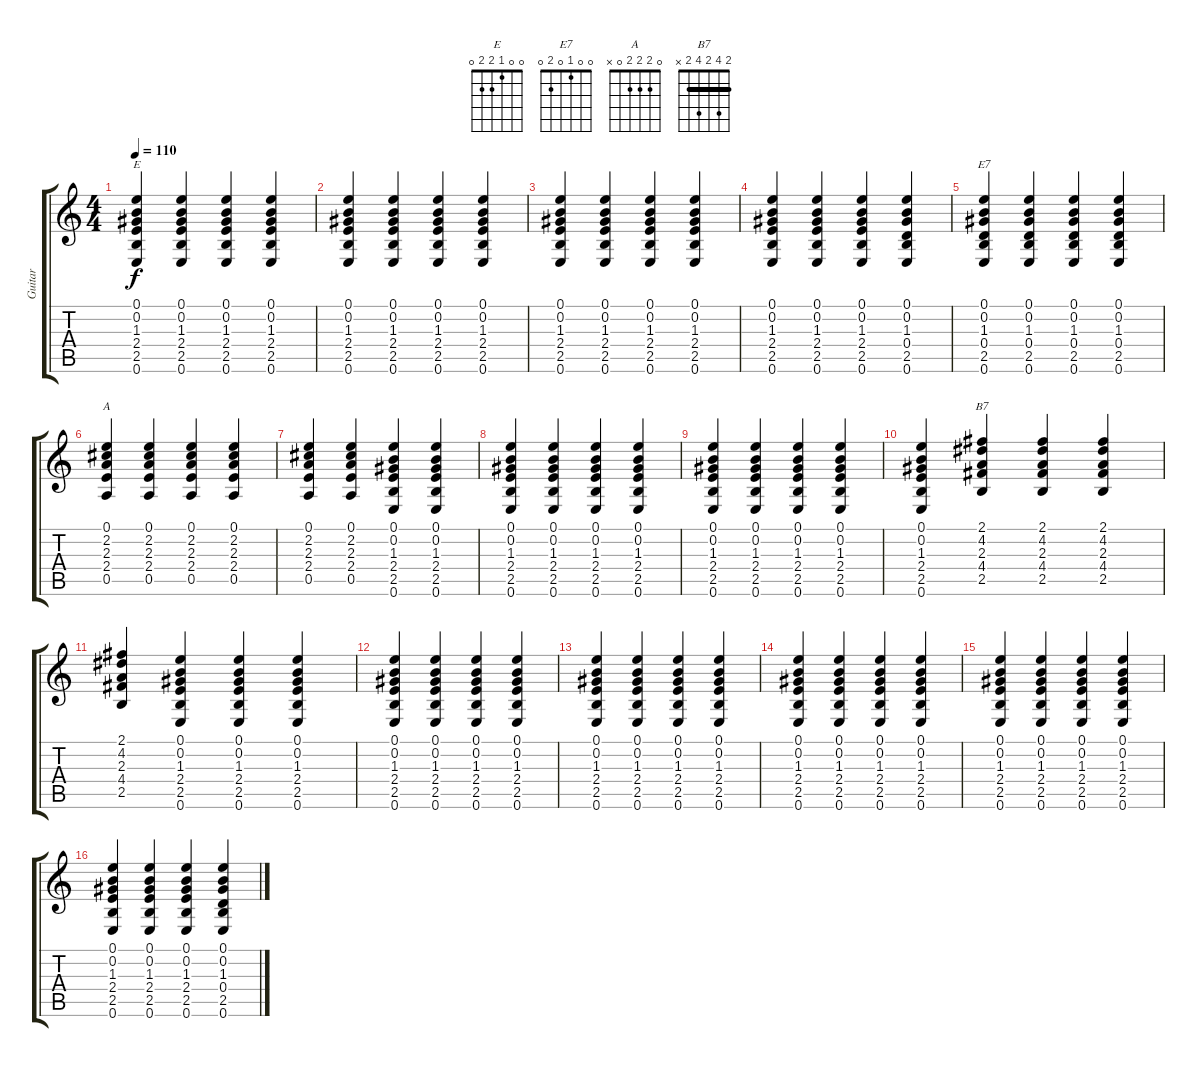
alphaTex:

\track ("Guitar" "Guitar") {instrument acousticguitarsteel}
\staff {score tabs}
\tuning (E4 B3 G3 D3 A2 E2) {hide}
\chord ("E" 0 0 1 2 2 0)
\chord ("E7" 0 0 1 0 2 0)
\chord ("A" 0 2 2 2 0 x)
\chord ("B7" 2 4 2 4 2 x) {barre 2}
\ts (4 4)
\tempo 110
\clef g2
\ks c
(0.1 0.2 1.3 2.4 2.5 0.6).4{ch "E" dy f} (0.1 0.2 1.3 2.4 2.5 0.6).4 (0.1 0.2 1.3 2.4 2.5 0.6).4 (0.1 0.2 1.3 2.4 2.5 0.6).4 |
(0.1 0.2 1.3 2.4 2.5 0.6).4 (0.1 0.2 1.3 2.4 2.5 0.6).4 (0.1 0.2 1.3 2.4 2.5 0.6).4 (0.1 0.2 1.3 2.4 2.5 0.6).4 |
(0.1 0.2 1.3 2.4 2.5 0.6).4 (0.1 0.2 1.3 2.4 2.5 0.6).4 (0.1 0.2 1.3 2.4 2.5 0.6).4 (0.1 0.2 1.3 2.4 2.5 0.6).4 |
(0.1 0.2 1.3 2.4 2.5 0.6).4 (0.1 0.2 1.3 2.4 2.5 0.6).4 (0.1 0.2 1.3 2.4 2.5 0.6).4 (0.1 0.2 1.3 0.4 2.5 0.6).4 |
(0.1 0.2 1.3 0.4 2.5 0.6).4{ch "E7"} (0.1 0.2 1.3 0.4 2.5 0.6).4 (0.1 0.2 1.3 0.4 2.5 0.6).4 (0.1 0.2 1.3 0.4 2.5 0.6).4 |
(0.1 2.2 2.3 2.4 0.5).4{ch "A"} (0.1 2.2 2.3 2.4 0.5).4 (0.1 2.2 2.3 2.4 0.5).4 (0.1 2.2 2.3 2.4 0.5).4 |
(0.1 2.2 2.3 2.4 0.5).4 (0.1 2.2 2.3 2.4 0.5).4 (0.1 0.2 1.3 2.4 2.5 0.6).4 (0.1 0.2 1.3 2.4 2.5 0.6).4 |
(0.1 0.2 1.3 2.4 2.5 0.6).4 (0.1 0.2 1.3 2.4 2.5 0.6).4 (0.1 0.2 1.3 2.4 2.5 0.6).4 (0.1 0.2 1.3 2.4 2.5 0.6).4 |
(0.1 0.2 1.3 2.4 2.5 0.6).4 (0.1 0.2 1.3 2.4 2.5 0.6).4 (0.1 0.2 1.3 2.4 2.5 0.6).4 (0.1 0.2 1.3 2.4 2.5 0.6).4 |
(0.1 0.2 1.3 2.4 2.5 0.6).4 (2.1 4.2 2.3 4.4 2.5).4{ch "B7"} (2.1 4.2 2.3 4.4 2.5).4 (2.1 4.2 2.3 4.4 2.5).4 |
(2.1 4.2 2.3 4.4 2.5).4 (0.1 0.2 1.3 2.4 2.5 0.6).4 (0.1 0.2 1.3 2.4 2.5 0.6).4 (0.1 0.2 1.3 2.4 2.5 0.6).4 |
(0.1 0.2 1.3 2.4 2.5 0.6).4 (0.1 0.2 1.3 2.4 2.5 0.6).4 (0.1 0.2 1.3 2.4 2.5 0.6).4 (0.1 0.2 1.3 2.4 2.5 0.6).4 |
(0.1 0.2 1.3 2.4 2.5 0.6).4 (0.1 0.2 1.3 2.4 2.5 0.6).4 (0.1 0.2 1.3 2.4 2.5 0.6).4 (0.1 0.2 1.3 2.4 2.5 0.6).4 |
(0.1 0.2 1.3 2.4 2.5 0.6).4 (0.1 0.2 1.3 2.4 2.5 0.6).4 (0.1 0.2 1.3 2.4 2.5 0.6).4 (0.1 0.2 1.3 2.4 2.5 0.6).4 |
(0.1 0.2 1.3 2.4 2.5 0.6).4 (0.1 0.2 1.3 2.4 2.5 0.6).4 (0.1 0.2 1.3 2.4 2.5 0.6).4 (0.1 0.2 1.3 2.4 2.5 0.6).4 |
(0.1 0.2 1.3 2.4 2.5 0.6).4 (0.1 0.2 1.3 2.4 2.5 0.6).4 (0.1 0.2 1.3 2.4 2.5 0.6).4 (0.1 0.2 1.3 0.4 2.5 0.6).4
